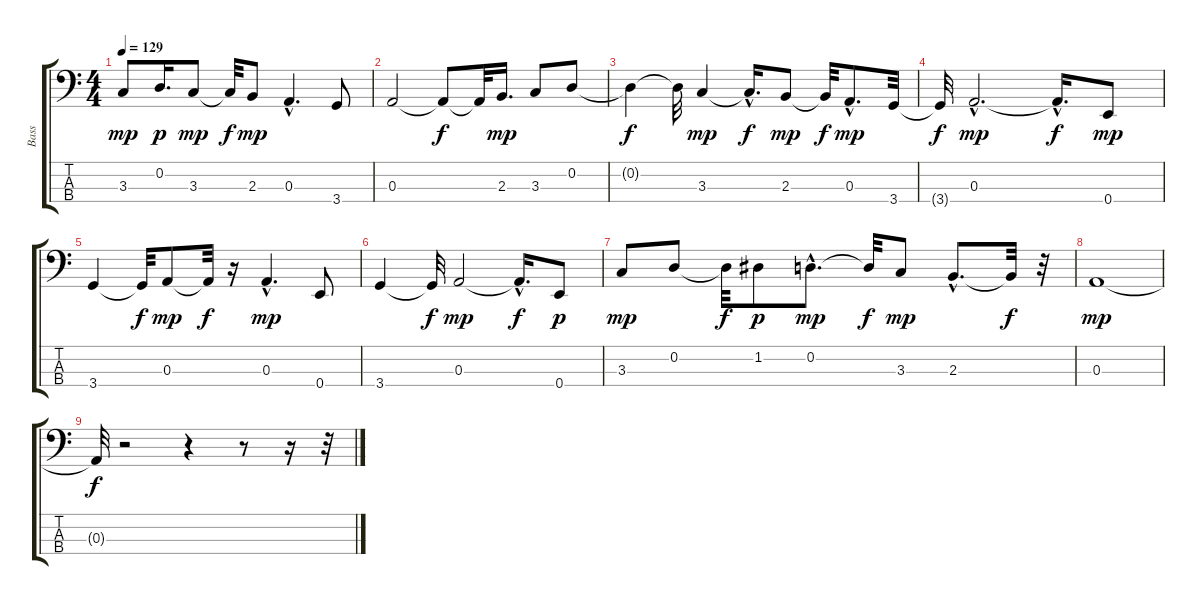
\track ("Bass" "Bass") {instrument fretlessbass}
\staff {score tabs}
\tuning (G2 D2 A1 E1) {hide}
\ts (4 4)
\tempo 129
\clef f4
\ks c
3.3.8{dy mp} 0.2.16{d dy p} 3.3.8{dy mp} 3.3{t}.32{dy f} 2.3.8{dy mp} 0.3{hac}.4{d} 3.4.8{volume 14} |
0.3.2{volume 13} 0.3{t}.8{dy f} 0.3{t}.32 2.3.16{d dy mp volume 12} 3.3.8{volume 11} 0.2.8{volume 11} |
0.2{t}.4{dy f} 0.2{t}.32 3.3.4{dy mp volume 10} 3.3{hac t}.16{d dy f} 2.3.8{dy mp volume 9} 2.3{t}.32{dy f} 0.3{hac}.8{d dy mp volume 8} 3.4.32 |
3.4{t}.32{dy f} 0.3{hac}.2{d dy mp} 0.3{hac t}.16{d dy f} 0.4.8{dy mp volume 6} |
3.4.4{volume 6} 3.4{t}.32{dy f} 0.3.8{dy mp volume 5} 0.3{t}.32{dy f} r.16 0.3{hac}.4{d dy mp volume 5} 0.4.8{volume 3} |
3.4.4{volume 2} 3.4{t}.32{dy f} 0.3.2{dy mp volume 2} 0.3{hac t}.16{d dy f} 0.4.8{dy p volume 0} |
3.3.8{dy mp} 0.2.8 0.2{t}.32{dy f} 1.2.8{dy p} 0.2{hac}.8{d dy mp} 0.2{t}.32{dy f} 3.3.8{dy mp} 2.3{hac}.8{d} 2.3{t}.32{dy f} r.32 |
0.3.1{dy mp} |
0.3{t}.32{dy f} r.2 r.4 r.8 r.16 r.32
